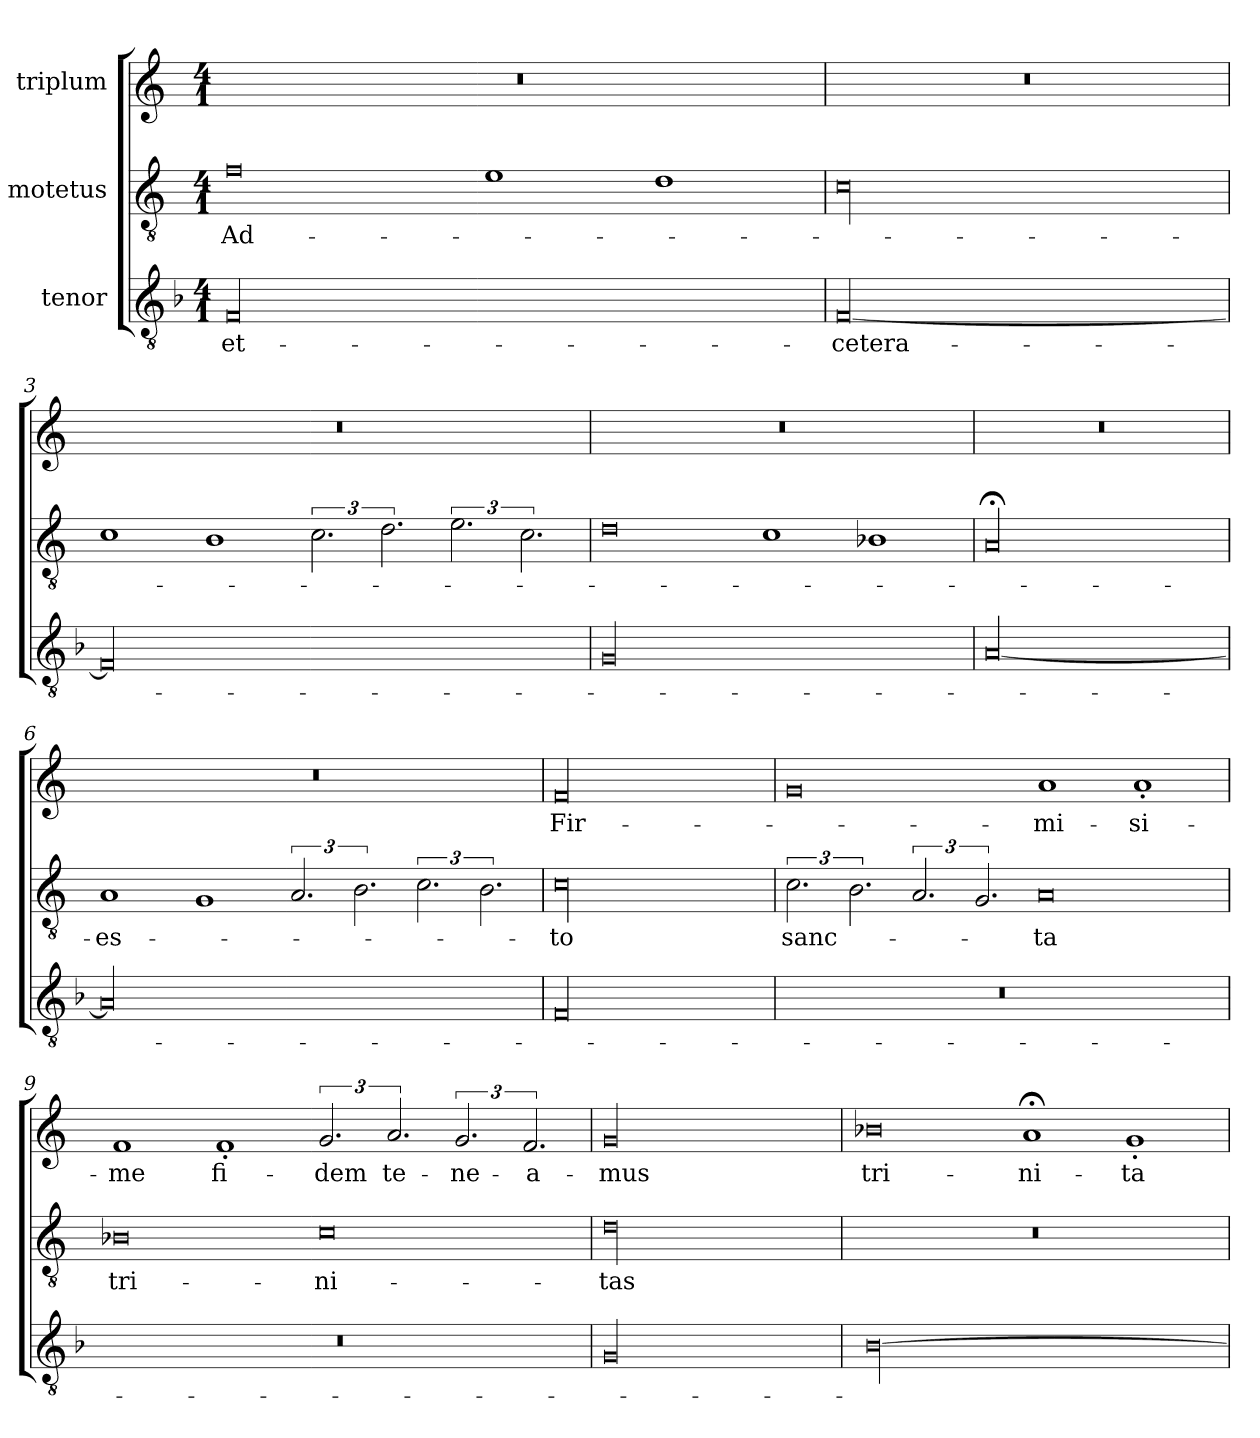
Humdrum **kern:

**kern	**text	**kern	**text	**kern	**text
*part3	*part3	*part2	*part2	*part1	*part1
*staff3	*staff3	*staff2	*staff2	*staff1	*staff1
*I"tenor	*	*I"motetus	*	*I"triplum	*
*clefGv2	*	*clefGv2	*	*clefG2	*
*k[b-]	*	*k[]	*	*k[]	*
*F:	*	*C:	*	*C:	*
*M4/1	*	*M4/1	*	*M4/1	*
=1	=1	=1	=1	=1	=1
00F/	et-	0f\	Ad-	00r	.
.	.	1e\	.	.	.
.	.	1d\	.	.	.
=2	=2	=2	=2	=2	=2
[00F/	cetera-	00c\	.	00r	.
=3	=3	=3	=3	=3	=3
00F/]	.	1c\	.	00r	.
.	.	1B\	.	.	.
.	.	3.c\	.	.	.
.	.	3.d\	.	.	.
.	.	3.e\	.	.	.
.	.	3.c\	.	.	.
=4	=4	=4	=4	=4	=4
00G/	.	0d\	.	00r	.
.	.	1c\	.	.	.
.	.	1B-X\	.	.	.
=5	=5	=5	=5	=5	=5
[00A/	.	00A;</	.	00r	.
=6	=6	=6	=6	=6	=6
00A/]	.	1A/	-es-	00r	.
.	.	1G/	.	.	.
.	.	3.A/	.	.	.
.	.	3.B\	.	.	.
.	.	3.c\	.	.	.
.	.	3.B\	.	.	.
=7	=7	=7	=7	=7	=7
00F/	.	00c\	-to	00f/	Fir-
=8	=8	=8	=8	=8	=8
00r	.	3.c\	sanc-	0g/	.
.	.	3.B\	.	.	.
.	.	3.A/	.	.	.
.	.	3.G/	.	.	.
.	.	0A/	-ta	1a/	-mi-
.	.	.	.	1a'/	-si-
=9	=9	=9	=9	=9	=9
00r	.	0B-X\	tri-	1f/	-me
.	.	.	.	1f'/	fi-
.	.	0c\	-ni-	3.g/	-dem
.	.	.	.	3.a/	te-
.	.	.	.	3.g/	-ne-
.	.	.	.	3.f/	-a-
=10	=10	=10	=10	=10	=10
00G/	.	00d\	-tas	00g/	-mus
=11	=11	=11	=11	=11	=11
[00B-\	.	00r	.	0b-X\	tri-
.	.	.	.	1a;</	-ni-
.	.	.	.	1g'/	-ta-
=	=	=	=	=	=
*-	*-	*-	*-	*-	*-
